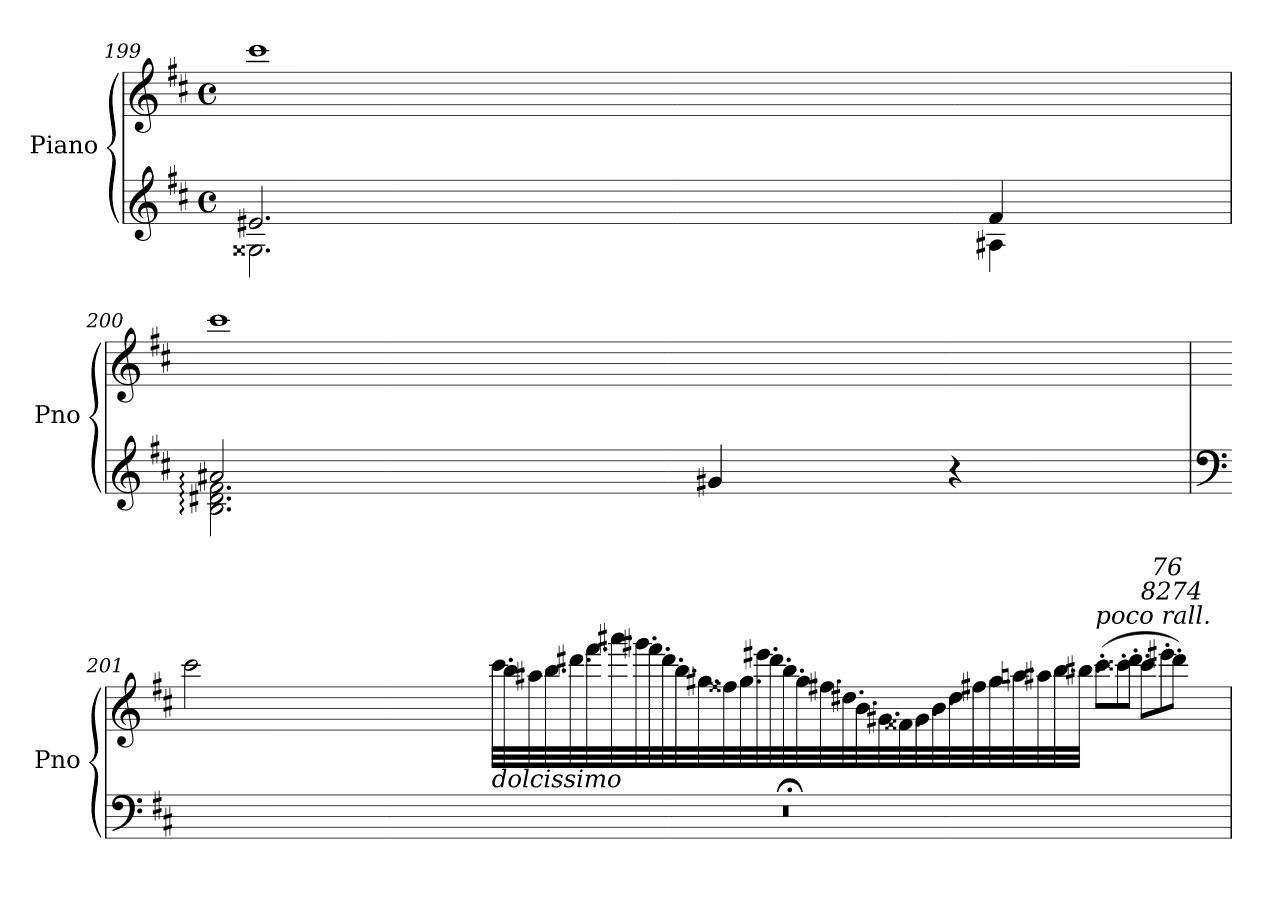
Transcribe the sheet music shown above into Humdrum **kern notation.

**kern	**kern
*part1	*part1
*staff2	*staff1
*I"Piano	*
*I'Pno	*
!!LO:LB:g=z
*clefG2	*clefG2
*k[f#c#]	*k[f#c#]
*M4/4	*M4/4
*met(c)	*met(c)
=199	=199
*^	*^
*	*	*	*Xtuplet
2.e#X/	2.G##X\	1ccc#	48ccc#!yy
.	.	.	48ddd#X!yy
.	.	.	48ccc#!yy
.	.	.	48ddd#!yy
.	.	.	48ccc#!yy
.	.	.	48ddd#!yy
.	.	.	48ccc#!yy
.	.	.	48ddd#!yy
.	.	.	48ccc#!yy
.	.	.	48ddd#!yy
.	.	.	48ccc#!yy
.	.	.	48ddd#!yy
.	.	.	48ccc#!yy
.	.	.	48ddd#!yy
.	.	.	48ccc#!yy
.	.	.	48ddd#!yy
.	.	.	48ccc#!yy
.	.	.	48ddd#!yy
.	.	.	48ccc#!yy
.	.	.	48ddd#!yy
.	.	.	48ccc#!yy
.	.	.	48ddd#!yy
.	.	.	48ccc#!yy
.	.	.	48ddd#!yy
.	.	.	48ccc#!yy
.	.	.	48ddd#!yy
.	.	.	48ccc#!yy
.	.	.	48ddd#!yy
.	.	.	48ccc#!yy
.	.	.	48ddd#!yy
.	.	.	48ccc#!yy
.	.	.	48ddd#!yy
.	.	.	48ccc#!yy
.	.	.	48ddd#!yy
.	.	.	48ccc#!yy
.	.	.	48ddd#!yy
4f#/	4A#X\	.	48ccc#!yy
.	.	.	48ddd#!yy
.	.	.	48ccc#!yy
.	.	.	48ddd#!yy
.	.	.	48ccc#!yy
.	.	.	48ddd#!yy
.	.	.	48ccc#!yy
.	.	.	48ddd#!yy
.	.	.	48ccc#!yy
.	.	.	48ddd#!yy
.	.	.	48ccc#!yy
.	.	.	48ddd#!yy
!!LO:LB:g=z	!!
=200	=200	=200	=200
*	*^	*	*
2a#X/	2.B\: 2.d#X\: 2.f#\:	2.Byy: 2.d#yy: 2.f#yy: 2.a#yy:	1ccc#	48ccc#!yy
.	.	.	.	48ddd#X!yy
.	.	.	.	48ccc#!yy
.	.	.	.	48ddd#!yy
.	.	.	.	48ccc#!yy
.	.	.	.	48ddd#!yy
.	.	.	.	48ccc#!yy
.	.	.	.	48ddd#!yy
.	.	.	.	48ccc#!yy
.	.	.	.	48ddd#!yy
.	.	.	.	48ccc#!yy
.	.	.	.	48ddd#!yy
.	.	.	.	48ccc#!yy
.	.	.	.	48ddd#!yy
.	.	.	.	48ccc#!yy
.	.	.	.	48ddd#!yy
.	.	.	.	48ccc#!yy
.	.	.	.	48ddd#!yy
.	.	.	.	48ccc#!yy
.	.	.	.	48ddd#!yy
.	.	.	.	48ccc#!yy
.	.	.	.	48ddd#!yy
.	.	.	.	48ccc#!yy
.	.	.	.	48ddd#!yy
4g#X/	.	.	.	48ccc#!yy
.	.	.	.	48ddd#!yy
.	.	.	.	48ccc#!yy
.	.	.	.	48ddd#!yy
.	.	.	.	48ccc#!yy
.	.	.	.	48ddd#!yy
.	.	.	.	48ccc#!yy
.	.	.	.	48ddd#!yy
.	.	.	.	48ccc#!yy
.	.	.	.	48ddd#!yy
.	.	.	.	48ccc#!yy
.	.	.	.	48ddd#!yy
4r	4ryy	4ryy	.	48ccc#!yy
.	.	.	.	48ddd#!yy
.	.	.	.	48ccc#!yy
.	.	.	.	48ddd#!yy
.	.	.	.	48ccc#!yy
.	.	.	.	48ddd#!yy
.	.	.	.	48ccc#!yy
.	.	.	.	48ddd#!yy
.	.	.	.	48ccc#!yy
.	.	.	.	48ddd#!yy
.	.	.	.	48ccc#!yy
.	.	.	.	48ddd#!yy
*v	*v	*v	*	*
!!LO:LB:g=z	!!
=201	=201	=201
*clefF4	*	*
2ryy	2ccc#\	48ccc#!yy
.	.	48ddd#X!yy
.	.	48ccc#!yy
.	.	48ddd#!yy
.	.	48ccc#!yy
.	.	48ddd#!yy
.	.	48ccc#!yy
.	.	48ddd#!yy
.	.	48ccc#!yy
.	.	48ddd#!yy
.	.	48ccc#!yy
.	.	48ddd#!yy
.	.	48ccc#!yy
.	.	48ddd#!yy
.	.	48ccc#!yy
.	.	48ddd#!yy
.	.	48ccc#!yy
.	.	48ddd#!yy
.	.	48ccc#!yy
.	.	48ddd#!yy
.	.	48ccc#!yy
.	.	48ddd#!yy
.	.	48ccc#!yy
.	.	48ddd#!yy
!	!LO:TX:b:i:t=dolcissimo	!
2ryy	48.ccc#!\LL	1ryy
.	48.bb!\	.
.	48.aa#X!\	.
.	48.bb!\	.
.	48.ddd#X!\	.
.	48.fff#!\	.
.	48.aaa#X!\	.
.	48.ggg#X!\	.
.	48.fff#!\	.
.	48.ddd#!\	.
.	48.bb!\	.
.	48.gg#X!\	.
.	48.ff##X!\	.
.	48.gg#!\	.
.	48.eee#X!\	.
.	48.ddd#!\	.
0r;<	48.bb!\	.
.	48.gg#!\	.
.	48.ff#X!\	.
.	48.dd#X!\	.
.	48.b!\	.
.	48.g#X!\	.
.	48.f##X!\	.
.	48.g#!\	.
.	48.b!\	.
.	48.dd#!\	.
.	48.ff#X!\	.
.	48.gg#!\	.
.	48.aan!\	.
.	48.aa#X!\	.
.	48.bb!\	.
.	48.bb#X!\JJ	.
!	!LO:TX:a:i:t=poco rall.	!
.	(>12ccc#'\L	1.ryy
.	12ccc##X'\	.
.	12ddd#'\J	.
!	!LO:TX:a:i:t=82	!
.	12ccc##'\L	.
!	!LO:TX:a:i:t=76	!
.	12eee#X'\	.
!	!LO:TX:a:i:t=74	!
.	12ddd#'\J)	.
.	1ryy	.
*	*v	*v
=	=
*-	*-
